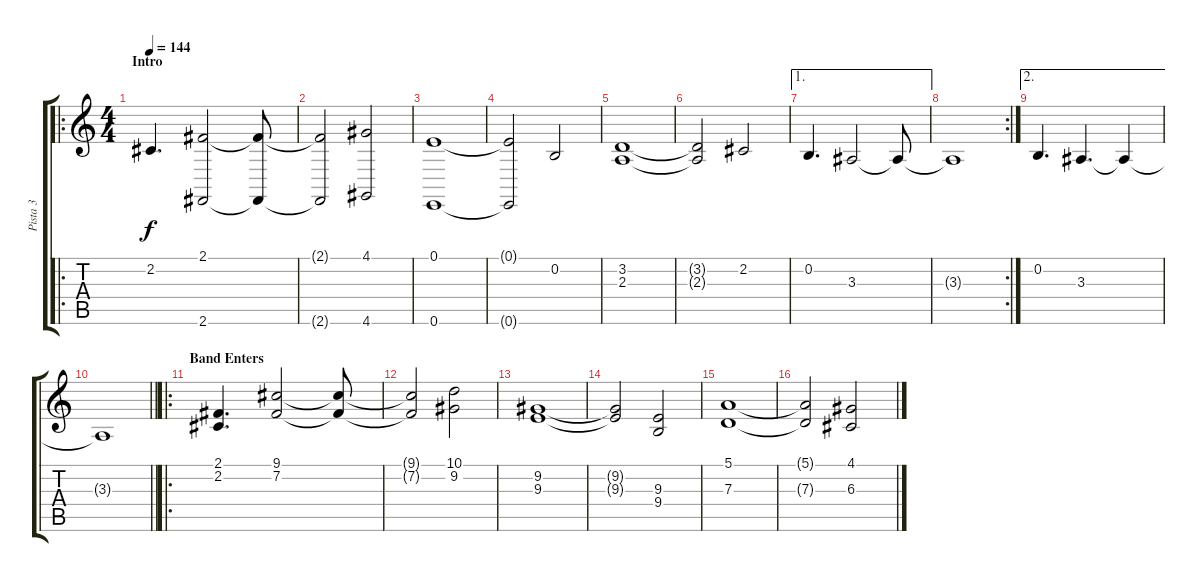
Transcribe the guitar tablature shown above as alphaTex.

\track ("Pista 3" "Pista 3") {instrument synthstrings1}
\staff {score tabs}
\tuning (E4 B3 G3 D3 A2 E2) {hide}
\ro
\ts (4 4)
\section ("" "Intro")
\tempo 144
\clef g2
\ks c
2.2.4{d dy f instrument synthstrings1} (2.1 2.6).2 (2.1{t} 2.6{t}).8 |
(2.1{t} 2.6{t}).2 (4.1 4.6).2 |
(0.1 0.6).1 |
(0.1{t} 0.6{t}).2 0.2.2 |
(3.2 2.3).1 |
(3.2{t} 2.3{t}).2 2.2.2 |
\ae 1
0.2.4{d} 3.3.2 3.3{t}.8 |
\rc 2
3.3{t}.1 |
\ae 2
0.2.4{d} 3.3.4{d} 3.3{t}.4 |
\barLineRight lightlight
3.3{t}.1 |
\ro
\section ("" "Band Enters")
(2.1 2.2).4{d} (9.1 7.2).2 (9.1{t} 7.2{t}).8 |
(9.1{t} 7.2{t}).2 (10.1 9.2).2 |
(9.2 9.3).1 |
(9.2{t} 9.3{t}).2 (9.3 9.4).2 |
(5.1 7.3).1 |
(5.1{t} 7.3{t}).2 (4.1 6.3).2
